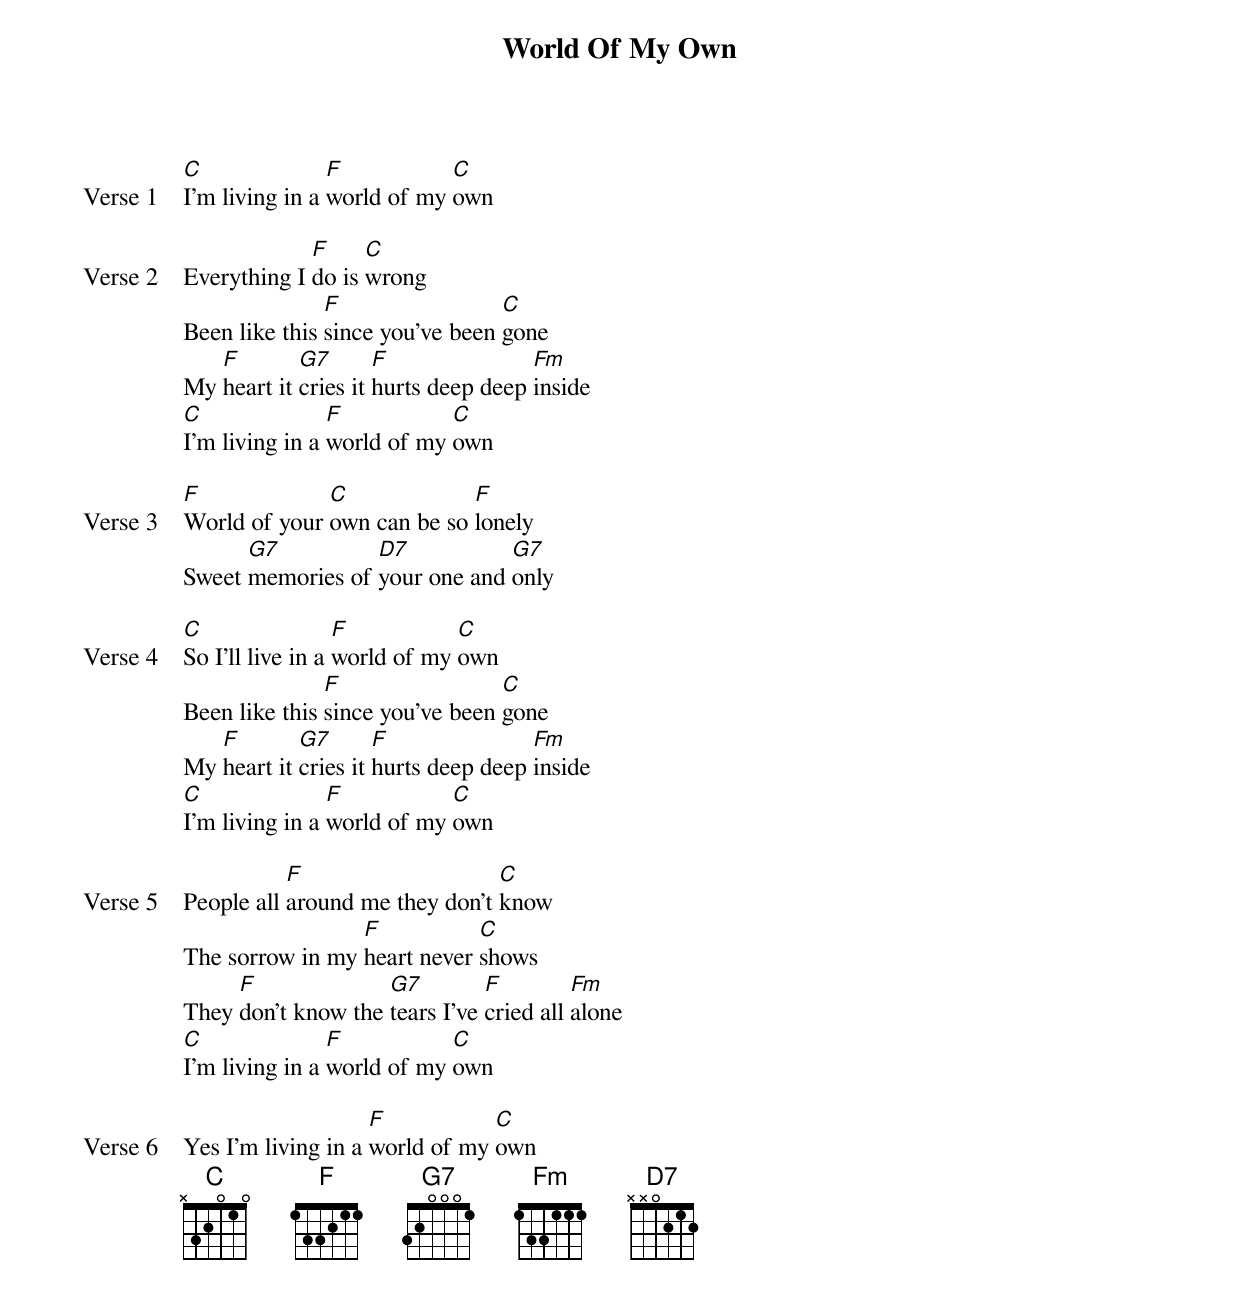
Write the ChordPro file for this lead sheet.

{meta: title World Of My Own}
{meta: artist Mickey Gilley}

{start_of_verse: Verse 1}
[C]I'm living in a [F]world of my [C]own
{end_of_verse}

{start_of_verse: Verse 2}
Everything I [F]do is [C]wrong
Been like this [F]since you've been [C]gone
My [F]heart it [G7]cries it [F]hurts deep deep [Fm]inside
[C]I'm living in a [F]world of my [C]own
{end_of_verse}

{start_of_verse: Verse 3}
[F]World of your [C]own can be so [F]lonely
Sweet [G7]memories of [D7]your one and [G7]only
{end_of_verse}

{start_of_verse: Verse 4}
[C]So I'll live in a [F]world of my [C]own
Been like this [F]since you've been [C]gone
My [F]heart it [G7]cries it [F]hurts deep deep [Fm]inside
[C]I'm living in a [F]world of my [C]own
{end_of_verse}

{start_of_verse: Verse 5}
People all [F]around me they don't [C]know
The sorrow in my [F]heart never [C]shows
They [F]don't know the [G7]tears I've [F]cried all [Fm]alone
[C]I'm living in a [F]world of my [C]own
{end_of_verse}

{start_of_verse: Verse 6}
Yes I'm living in a [F]world of my [C]own
{end_of_verse}
